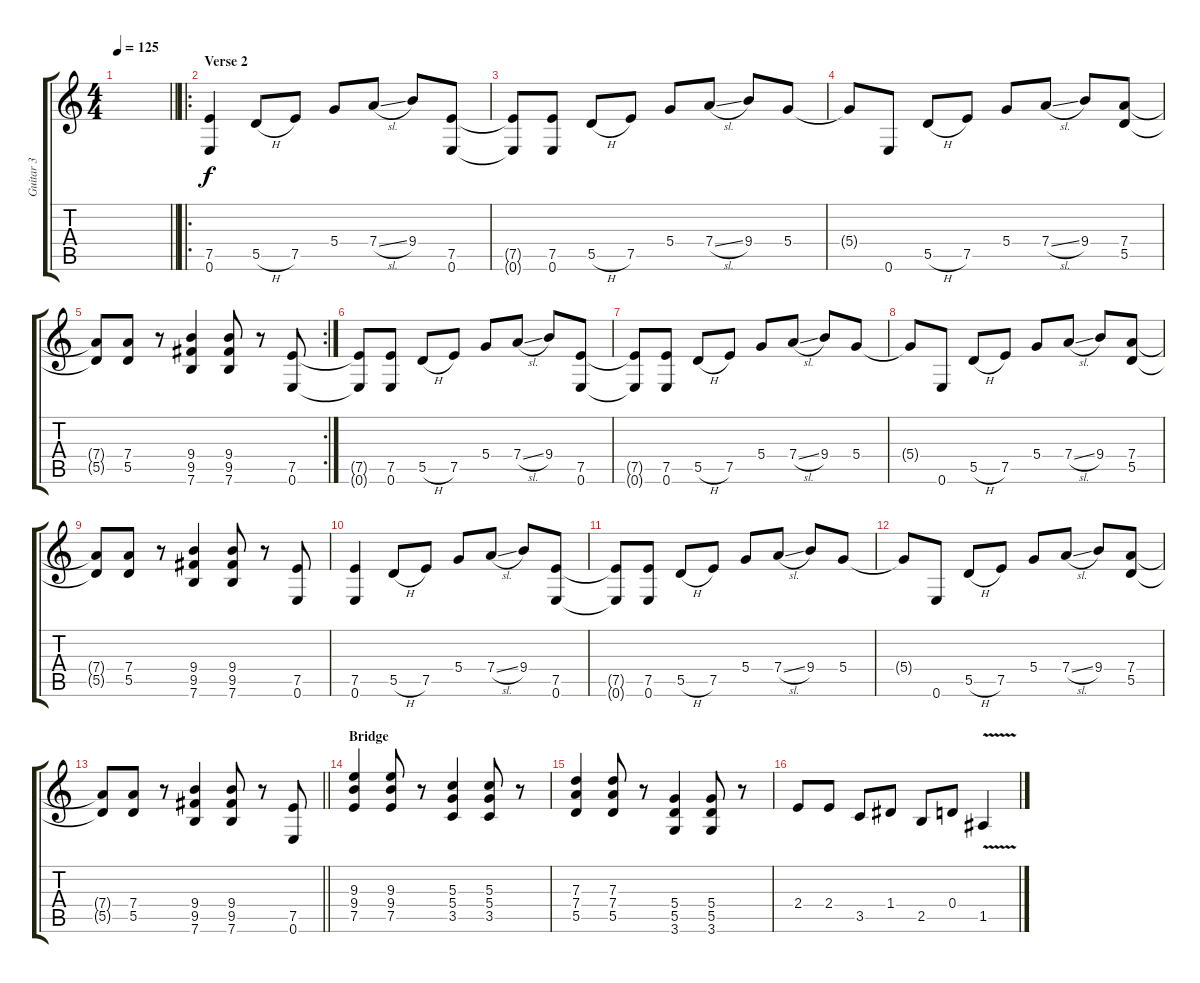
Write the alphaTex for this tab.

\track ("Guitar 3" "Guitar 3") {instrument distortionguitar}
\staff {score tabs}
\tuning (E4 B3 G3 D3 A2 E2) {hide}
\ts (4 4)
\tempo 125
\clef g2
\barLineRight lightlight
\ks c
|
\ro
\section ("" "Verse 2")
(7.5 0.6).4 5.5{h}.8 7.5.8 5.4.8 7.4{sl}.8 9.4.8 (7.5 0.6).8 |
(7.5{t} 0.6{t}).8 (7.5 0.6).8 5.5{h}.8 7.5.8 5.4.8 7.4{sl}.8 9.4.8 5.4.8 |
5.4{t}.8 0.6.8 5.5{h}.8 7.5.8 5.4.8 7.4{sl}.8 9.4.8 (7.4 5.5).8 |
\rc 2
(7.4{t} 5.5{t}).8 (7.4 5.5).8 r.8 (9.4 9.5 7.6).4 (9.4 9.5 7.6).8 r.8 (7.5 0.6).8 |
(7.5{t} 0.6{t}).8 (7.5 0.6).8 5.5{h}.8 7.5.8 5.4.8 7.4{sl}.8 9.4.8 (7.5 0.6).8 |
(7.5{t} 0.6{t}).8 (7.5 0.6).8 5.5{h}.8 7.5.8 5.4.8 7.4{sl}.8 9.4.8 5.4.8 |
5.4{t}.8 0.6.8 5.5{h}.8 7.5.8 5.4.8 7.4{sl}.8 9.4.8 (7.4 5.5).8 |
(7.4{t} 5.5{t}).8 (7.4 5.5).8 r.8 (9.4 9.5 7.6).4 (9.4 9.5 7.6).8 r.8 (7.5 0.6).8 |
(7.5 0.6).4 5.5{h}.8 7.5.8 5.4.8 7.4{sl}.8 9.4.8 (7.5 0.6).8 |
(7.5{t} 0.6{t}).8 (7.5 0.6).8 5.5{h}.8 7.5.8 5.4.8 7.4{sl}.8 9.4.8 5.4.8 |
5.4{t}.8 0.6.8 5.5{h}.8 7.5.8 5.4.8 7.4{sl}.8 9.4.8 (7.4 5.5).8 |
\barLineRight lightlight
(7.4{t} 5.5{t}).8 (7.4 5.5).8 r.8 (9.4 9.5 7.6).4 (9.4 9.5 7.6).8 r.8 (7.5 0.6).8 |
\section ("" "Bridge")
(9.3 9.4 7.5).4 (9.3 9.4 7.5).8 r.8 (5.3 5.4 3.5).4 (5.3 5.4 3.5).8 r.8 |
(7.3 7.4 5.5).4 (7.3 7.4 5.5).8 r.8 (5.4 5.5 3.6).4 (5.4 5.5 3.6).8 r.8 |
2.4.8 2.4.8 3.5.8 1.4.8 2.5.8 0.4.8 1.5{v}.4
